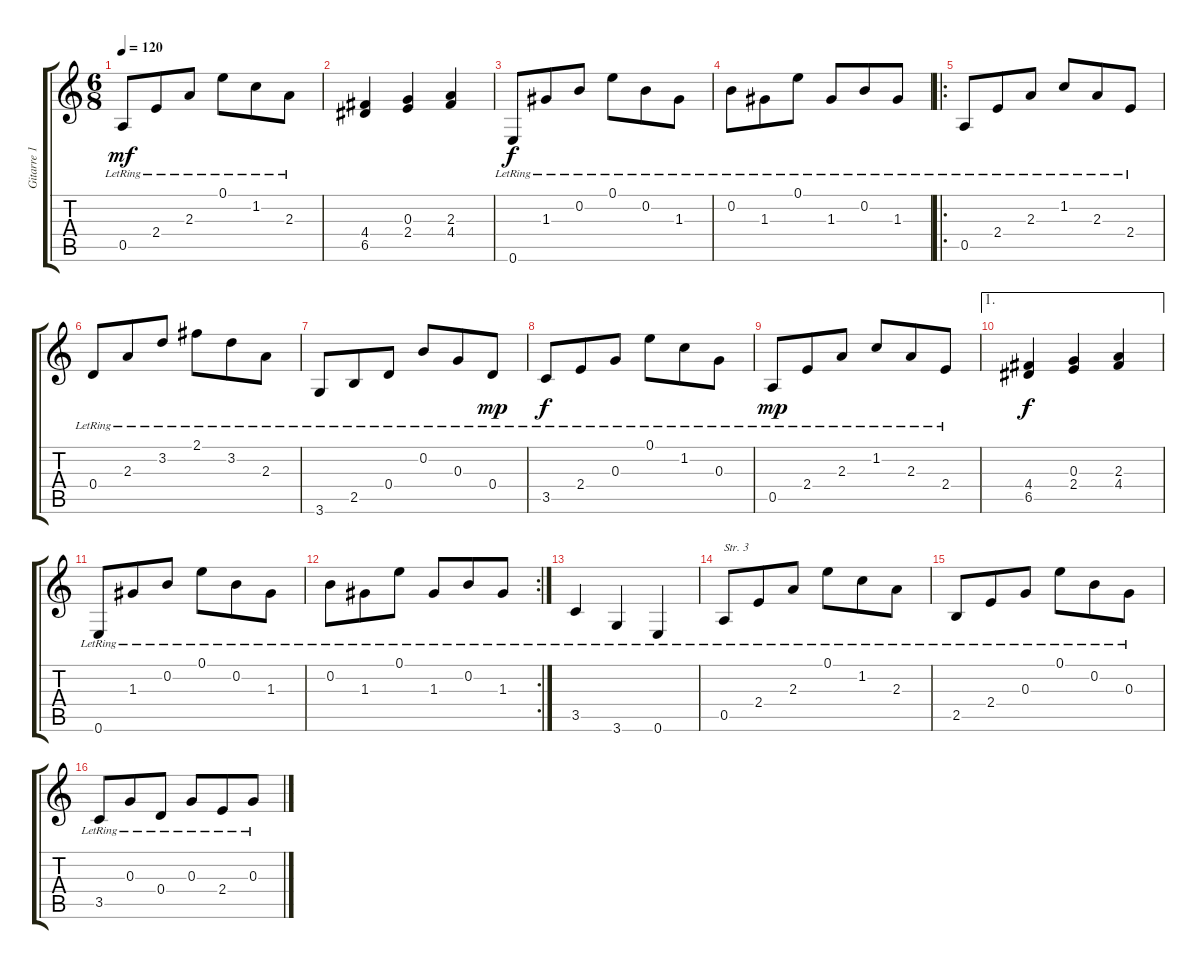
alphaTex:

\track ("Gitarre 1" "Gitarre 1") {instrument acousticguitarsteel}
\staff {score tabs}
\tuning (E4 B3 G3 D3 A2 E2) {hide}
\ts (6 8)
\tempo 120
\clef g2
\ks c
0.5{lr}.8{dy mf} 2.4{lr}.8 2.3{lr}.8 0.1{lr}.8 1.2{lr}.8 2.3{lr}.8 |
(4.4 6.5).4 (0.3 2.4).4 (2.3 4.4).4 |
0.6{lr}.8{dy f} 1.3{lr}.8 0.2{lr}.8 0.1{lr}.8 0.2{lr}.8 1.3{lr}.8 |
0.2{lr}.8 1.3{lr}.8 0.1{lr}.8 1.3{lr}.8 0.2{lr}.8 1.3{lr}.8 |
\ro
0.5{lr}.8 2.4{lr}.8 2.3{lr}.8 1.2{lr}.8 2.3{lr}.8 2.4{lr}.8 |
0.4{lr}.8 2.3{lr}.8 3.2{lr}.8 2.1{lr}.8 3.2{lr}.8 2.3{lr}.8 |
3.6{lr}.8 2.5{lr}.8 0.4{lr}.8 0.2{lr}.8 0.3{lr}.8 0.4{lr}.8{dy mp} |
3.5{lr}.8{dy f} 2.4{lr}.8 0.3{lr}.8 0.1{lr}.8 1.2{lr}.8 0.3{lr}.8 |
0.5{lr}.8{dy mp} 2.4{lr}.8 2.3{lr}.8 1.2{lr}.8 2.3{lr}.8 2.4{lr}.8 |
\ae 1
(4.4 6.5).4{dy f} (0.3 2.4).4 (2.3 4.4).4 |
0.6{lr}.8 1.3{lr}.8 0.2{lr}.8 0.1{lr}.8 0.2{lr}.8 1.3{lr}.8 |
\rc 2
0.2{lr}.8 1.3{lr}.8 0.1{lr}.8 1.3{lr}.8 0.2{lr}.8 1.3{lr}.8 |
3.5{lr}.4 3.6{lr}.4 0.6{lr}.4 |
0.5{lr}.8{txt "Str. 3"} 2.4{lr}.8 2.3{lr}.8 0.1{lr}.8 1.2{lr}.8 2.3{lr}.8 |
2.5{lr}.8 2.4{lr}.8 0.3{lr}.8 0.1{lr}.8 0.2{lr}.8 0.3{lr}.8 |
3.5{lr}.8 0.3{lr}.8 0.4{lr}.8 0.3{lr}.8 2.4{lr}.8 0.3{lr}.8
